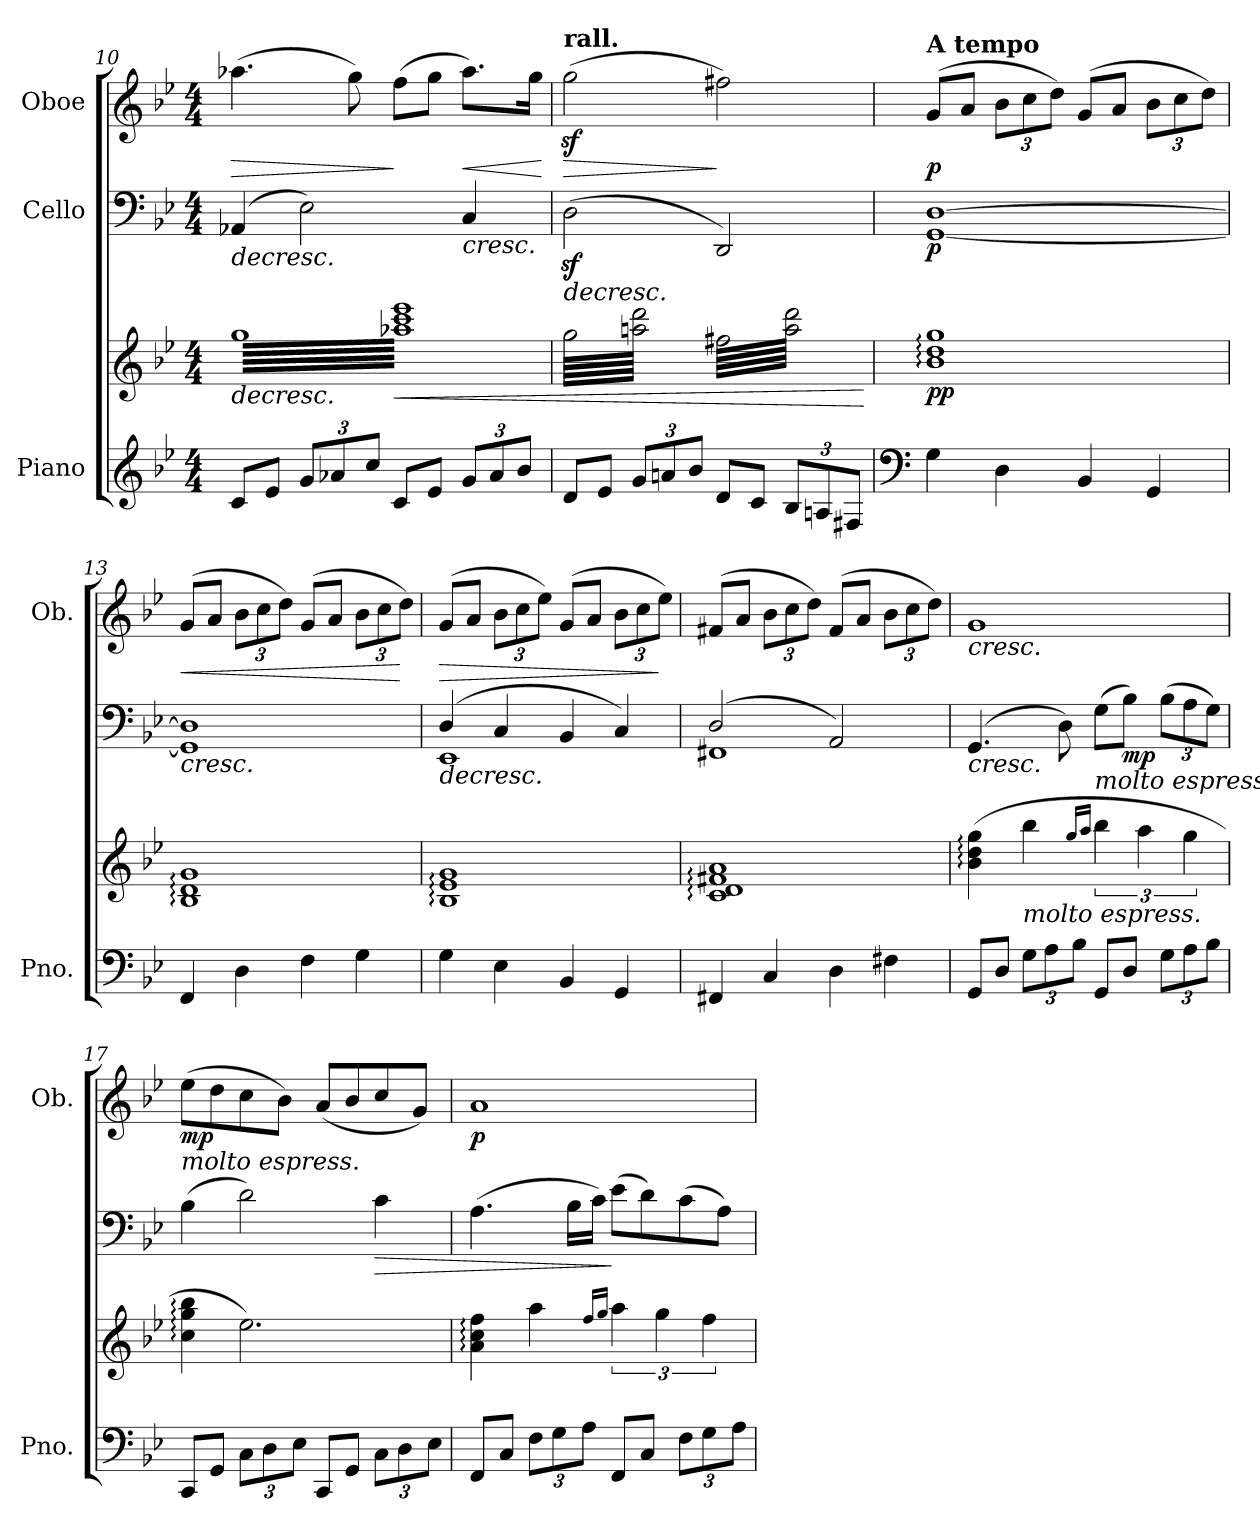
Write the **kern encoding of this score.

**kern	**kern	**dynam	**kern	**dynam	**kern	**dynam
*part3	*part3	*part3	*part2	*part2	*part1	*part1
*staff4	*staff3	*staff3/4	*staff2	*staff2	*staff1	*staff1
*I"Piano	*	*	*I"Cello	*	*I"Oboe	*
*I'Pno.	*	*	*	*	*I'Ob.	*
*clefG2	*clefG2	*	*clefF4	*	*clefG2	*
*k[b-e-]	*k[b-e-]	*	*k[b-e-]	*	*k[b-e-]	*
*M4/4	*M4/4	*	*M4/4	*	*M4/4	*
=10	=10	=10	=10	=10	=10	=10
!	!	!LO:HP:b	!	!LO:HP:b	!	!LO:HP:b
*	*tremolo	*	*	*	*	*
8c/L	64ggLLLL	>	(4AA-X/	>	(4.aa-X\	>
.	64aa-X 64ccc 64eee-	.	.	.	.	.
.	64gg	.	.	.	.	.
.	64aa-X 64ccc 64eee-	.	.	.	.	.
.	64gg	.	.	.	.	.
.	64aa-X 64ccc 64eee-	.	.	.	.	.
.	64gg	.	.	.	.	.
.	64aa-X 64ccc 64eee-	.	.	.	.	.
8e-/J	64gg	.	.	.	.	.
.	64aa-X 64ccc 64eee-	.	.	.	.	.
.	64gg	.	.	.	.	.
.	64aa-X 64ccc 64eee-	.	.	.	.	.
.	64gg	.	.	.	.	.
.	64aa-X 64ccc 64eee-	.	.	.	.	.
.	64gg	.	.	.	.	.
.	64aa-X 64ccc 64eee-	.	.	.	.	.
*Xbrackettup	*	*	*	*	*	*
12g/L	64gg	.	2E-\)	.	.	.
.	64aa-X 64ccc 64eee-	.	.	.	.	.
.	64gg	.	.	.	.	.
.	64aa-X 64ccc 64eee-	.	.	.	.	.
.	64gg	.	.	.	.	.
.	64aa-X 64ccc 64eee-	.	.	.	.	.
12a-X/	.	.	.	.	.	.
.	64gg	.	.	.	.	.
.	64aa-X 64ccc 64eee-	.	.	.	.	.
.	64gg	.	.	.	8gg\)	.
.	64aa-X 64ccc 64eee-	.	.	.	.	.
.	64gg	.	.	.	.	.
12cc/J	.	.	.	.	.	.
.	64aa-X 64ccc 64eee-	.	.	.	.	.
.	64gg	.	.	.	.	.
.	64aa-X 64ccc 64eee-	.	.	.	.	.
.	64gg	.	.	.	.	.
.	64aa-X 64ccc 64eee-	.	.	.	.	.
!	!	!LO:HP:b	!	!	!	!
8c/L	64gg	<	.	.	(8ff\L	]
.	64aa-X 64ccc 64eee-	.	.	.	.	.
.	64gg	.	.	.	.	.
.	64aa-X 64ccc 64eee-	.	.	.	.	.
.	64gg	.	.	.	.	.
.	64aa-X 64ccc 64eee-	.	.	.	.	.
.	64gg	.	.	.	.	.
.	64aa-X 64ccc 64eee-	.	.	.	.	.
8e-/J	64gg	.	.	.	8gg\J	.
.	64aa-X 64ccc 64eee-	.	.	.	.	.
.	64gg	.	.	.	.	.
.	64aa-X 64ccc 64eee-	.	.	.	.	.
.	64gg	.	.	.	.	.
.	64aa-X 64ccc 64eee-	.	.	.	.	.
.	64gg	.	.	.	.	.
.	64aa-X 64ccc 64eee-	.	.	.	.	.
!	!	!	!	!LO:HP:b	!	!LO:HP:b
12g/L	64gg	.	4C/	<	8.aa-\L)	<
.	64aa-X 64ccc 64eee-	.	.	.	.	.
.	64gg	.	.	.	.	.
.	64aa-X 64ccc 64eee-	.	.	.	.	.
.	64gg	.	.	.	.	.
.	64aa-X 64ccc 64eee-	.	.	.	.	.
12a-/	.	.	.	.	.	.
.	64gg	.	.	.	.	.
.	64aa-X 64ccc 64eee-	.	.	.	.	.
.	64gg	.	.	.	.	.
.	64aa-X 64ccc 64eee-	.	.	.	.	.
.	64gg	.	.	.	.	.
12b-/J	.	.	.	.	.	.
.	64aa-X 64ccc 64eee-	.	.	.	.	.
.	64gg	.	.	.	16gg\Jk	.
.	64aa-X 64ccc 64eee-	.	.	.	.	.
.	64gg	.	.	.	.	.
.	64aa-X 64ccc 64eee-JJJJ	.	.	.	.	.
.	.	]	.	]	.	[
=11	=11	=11	=11	=11	=11	=11
!	!	!	!	!	!LO:TX:a:B:t=rall.	!
!	!	!	!	!LO:HP:b	!	!LO:HP:b
8d/L	64gg\LLLL	.	(2Dz<\	>	(2ggz<\	>
.	64aan\ 64ddd\	.	.	.	.	.
.	64gg\	.	.	.	.	.
.	64aan\ 64ddd\	.	.	.	.	.
.	64gg\	.	.	.	.	.
.	64aan\ 64ddd\	.	.	.	.	.
.	64gg\	.	.	.	.	.
.	64aan\ 64ddd\	.	.	.	.	.
8e-/J	64gg\	.	.	.	.	.
.	64aan\ 64ddd\	.	.	.	.	.
.	64gg\	.	.	.	.	.
.	64aan\ 64ddd\	.	.	.	.	.
.	64gg\	.	.	.	.	.
.	64aan\ 64ddd\	.	.	.	.	.
.	64gg\	.	.	.	.	.
.	64aan\ 64ddd\	.	.	.	.	.
12g/L	64gg\	.	.	.	.	.
.	64aan\ 64ddd\	.	.	.	.	.
.	64gg\	.	.	.	.	.
.	64aan\ 64ddd\	.	.	.	.	.
.	64gg\	.	.	.	.	.
.	64aan\ 64ddd\	.	.	.	.	.
12an/	.	.	.	.	.	.
.	64gg\	.	.	.	.	.
.	64aan\ 64ddd\	.	.	.	.	.
.	64gg\	.	.	.	.	.
.	64aan\ 64ddd\	.	.	.	.	.
.	64gg\	.	.	.	.	.
12b-/J	.	.	.	.	.	.
.	64aan\ 64ddd\	.	.	.	.	.
.	64gg\	.	.	.	.	.
.	64aan\ 64ddd\	.	.	.	.	.
.	64gg\	.	.	.	.	.
.	64aan\ 64ddd\JJJJ	.	.	.	.	.
8d/L	64ff#X\LLLL	.	2DD/)	[	2ff#X\)	]
.	64aa\ 64ddd\	.	.	.	.	.
.	64ff#X\	.	.	.	.	.
.	64aa\ 64ddd\	.	.	.	.	.
.	64ff#X\	.	.	.	.	.
.	64aa\ 64ddd\	.	.	.	.	.
.	64ff#X\	.	.	.	.	.
.	64aa\ 64ddd\	.	.	.	.	.
8c/J	64ff#X\	.	.	.	.	.
.	64aa\ 64ddd\	.	.	.	.	.
.	64ff#X\	.	.	.	.	.
.	64aa\ 64ddd\	.	.	.	.	.
.	64ff#X\	.	.	.	.	.
.	64aa\ 64ddd\	.	.	.	.	.
.	64ff#X\	.	.	.	.	.
.	64aa\ 64ddd\	.	.	.	.	.
12B-/L	64ff#X\	.	.	.	.	.
.	64aa\ 64ddd\	.	.	.	.	.
.	64ff#X\	.	.	.	.	.
.	64aa\ 64ddd\	.	.	.	.	.
.	64ff#X\	.	.	.	.	.
.	64aa\ 64ddd\	.	.	.	.	.
12An/	.	.	.	.	.	.
.	64ff#X\	.	.	.	.	.
.	64aa\ 64ddd\	.	.	.	.	.
.	64ff#X\	.	.	.	.	.
.	64aa\ 64ddd\	.	.	.	.	.
.	64ff#X\	.	.	.	.	.
12F#X/J	.	.	.	.	.	.
.	64aa\ 64ddd\	.	.	.	.	.
.	64ff#X\	.	.	.	.	.
.	64aa\ 64ddd\	.	.	.	.	.
.	64ff#X\	.	.	.	.	.
.	64aa\ 64ddd\JJJJ	.	.	.	.	.
*	*Xtremolo	*	*	*	*	*
.	.	[	.	.	.	.
!!LO:PB:g=z
=12	=12	=12	=12	=12	=12	=12
*clefF4	*	*	*	*	*	*
!	!	!	!	!	!LO:TX:a:B:t=A tempo	!
!	!	!LO:DY:b	!	!LO:DY:b	!	!LO:DY:b
4G\	1b-: 1dd: 1gg:	pp	[1GG [1D	p	(8g/L	p
.	.	.	.	.	.	.
.	.	.	.	.	.	.
.	.	.	.	.	.	.
.	.	.	.	.	.	.
.	.	.	.	.	.	.
.	.	.	.	.	.	.
.	.	.	.	.	.	.
.	.	.	.	.	8a/J	.
.	.	.	.	.	.	.
.	.	.	.	.	.	.
.	.	.	.	.	.	.
.	.	.	.	.	.	.
.	.	.	.	.	.	.
.	.	.	.	.	.	.
.	.	.	.	.	.	.
*	*	*	*	*	*Xbrackettup	*
4D\	.	.	.	.	12b-\L	.
.	.	.	.	.	12cc\	.
.	.	.	.	.	12dd\J)	.
4BB-/	.	.	.	.	(8g/L	.
.	.	.	.	.	8a/J	.
4GG/	.	.	.	.	12b-\L	.
.	.	.	.	.	12cc\	.
.	.	.	.	.	12dd\J)	.
=13	=13	=13	=13	=13	=13	=13
!	!	!	!	!LO:HP:b	!	!LO:HP:b
4FF/	1B-: 1d: 1g:	.	1GG] 1D]	<	(8g/L	<
.	.	.	.	.	8a/J	.
4D\	.	.	.	.	12b-\L	.
.	.	.	.	.	12cc\	.
.	.	.	.	.	12dd\J)	.
4F\	.	.	.	.	(8g/L	.
.	.	.	.	.	8a/J	.
4G\	.	.	.	.	12b-\L	.
.	.	.	.	.	12cc\	.
.	.	.	.	.	12dd\J)	[
.	.	.	.	]	.	.
=14	=14	=14	=14	=14	=14	=14
!	!	!	!	!LO:HP:b	!	!LO:HP:b
*	*	*	*^	*	*	*
4G\	1B-: 1e-: 1g:	.	(4D/	1EE-	>	(8g/L	>
.	.	.	.	.	.	8a/J	.
4E-\	.	.	4C/	.	.	12b-\L	.
.	.	.	.	.	.	12cc\	.
.	.	.	.	.	.	12ee-\J)	.
4BB-/	.	.	4BB-/	.	.	(8g/L	.
.	.	.	.	.	.	8a/J	.
4GG/	.	.	4C/)	.	.	12b-\L	.
.	.	.	.	.	.	12cc\	.
.	.	.	.	.	.	12ee-\J)	]
*	*	*	*v	*v	*	*	*
.	.	.	.	[	.	.
=15	=15	=15	=15	=15	=15	=15
*	*	*	*^	*	*	*
4FF#X/	1c: 1d: 1f#X: 1a:	.	(2D/	1FF#X	.	(8f#X/L	.
.	.	.	.	.	.	8a/J	.
4C/	.	.	.	.	.	12b-\L	.
.	.	.	.	.	.	12cc\	.
.	.	.	.	.	.	12dd\J)	.
4D\	.	.	2AA/)	.	.	(8f#/L	.
.	.	.	.	.	.	8a/J	.
4F#X\	.	.	.	.	.	12b-\L	.
.	.	.	.	.	.	12cc\	.
.	.	.	.	.	.	12dd\J)	.
*	*	*	*v	*v	*	*	*
!!LO:LB:g=z
=16	=16	=16	=16	=16	=16	=16
!	!	!LO:DY:b	!	!LO:HP:b	!	!LO:HP:b
8GG/L	(4b-\: 4dd\: 4gg\:	other-dynamics	(4.GG/	<	1g	<
8D/J	.	.	.	.	.	.
!	!LO:TX:b:i:t=molto espress.	!	!	!	!	!
12G\L	4bb-\	.	.	.	.	.
12A\	.	.	.	.	.	.
.	.	.	8D\)	.	.	.
12B-\J	.	.	.	.	.	.
.	16qgg/LL	.	.	.	.	.
.	16qaa/JJ	.	.	.	.	.
!	!	!	!LO:TX:b:i:t=molto espress.	!	!	!
8GG/L	6bb-\	.	(8G\L	]	.	.
!	!	!	!	!LO:DY:b	!	!
8D/J	.	.	8B-\J)	mp	.	.
.	6aa\	.	.	.	.	.
*	*	*	*Xbrackettup	*	*	*
12G\L	.	.	(12B-\L	.	.	.
12A\	6gg\	.	12A\	.	.	.
12B-\J	.	.	12G\J)	.	.	.
=17	=17	=17	=17	=17	=17	=17
!	!	!	!	!	!LO:TX:b:i:t=molto espress.	!
!	!	!	!	!	!	!LO:DY:b
8CC/L	4cc\: 4gg\: 4bb-\:	.	(4B-\	.	(8ee-\L	mp
8GG/J	.	.	.	.	8dd\	.
12C\L	2.ee-\)	.	2d\)	.	8cc\	.
12D\	.	.	.	.	.	.
.	.	.	.	.	8b-\J)	.
12E-\J	.	.	.	.	.	.
8CC/L	.	.	.	.	(8a/L	.
8GG/J	.	.	.	.	8b-/	.
!	!	!	!	!LO:HP:b	!	!
12C\L	.	.	4c\	>	8cc/	.
12D\	.	.	.	.	.	.
.	.	.	.	.	8g/J)	.
12E-\J	.	.	.	.	.	.
.	.	.	.	[	.	.
=18	=18	=18	=18	=18	=18	=18
!	!	!	!	!	!	!LO:DY:b
8FF/L	4a\: 4cc\: 4ff\:	.	(4.A\	.	1a	p
8C/J	.	.	.	.	.	.
12F\L	4aa\	.	.	.	.	.
12G\	.	.	.	.	.	.
.	.	.	16B-\LL	.	.	.
12A\J)	.	.	.	.	.	.
.	.	.	16c\JJ)	.	.	.
.	16qff/LL	.	.	.	.	.
.	16qgg/JJ	.	.	.	.	.
8FF/L	((6aa\	.	(8e-\L	]	.	.
8C/J	.	.	8d\)	.	.	.
.	6gg\	.	.	.	.	.
12F\L	.	.	(8c\	.	.	.
12G\	6ff\	.	.	.	.	.
.	.	.	8A\J)	.	.	.
12A\J	.	.	.	.	.	.
.	.	.	.	.	.	[
=	=	=	=	=	=	=
*-	*-	*-	*-	*-	*-	*-
